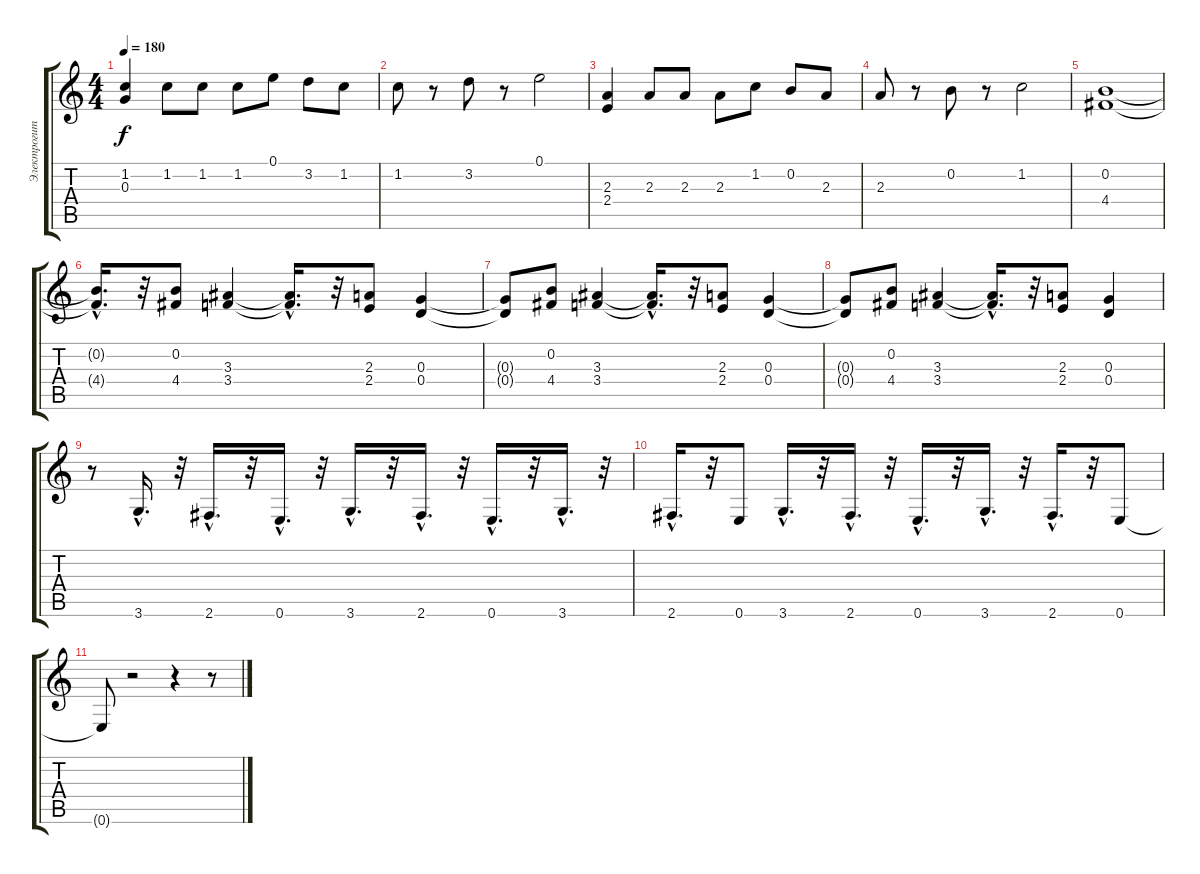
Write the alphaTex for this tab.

\track ("Электрогитара" "Электрогит") {instrument overdrivenguitar}
\staff {score tabs}
\tuning (E4 B3 G3 D3 A2 E2) {hide}
\ts (4 4)
\tempo 180
\clef g2
\ks c
(1.2 0.3).4{dy f} 1.2.8 1.2.8 1.2.8 0.1.8 3.2.8 1.2.8 |
1.2.8 r.8 3.2.8 r.8 0.1.2 |
(2.3 2.4).4 2.3.8 2.3.8 2.3.8 1.2.8 0.2.8 2.3.8 |
2.3.8 r.8 0.2.8 r.8 1.2.2 |
(0.2 4.4).1 |
(0.2{hac t} 4.4{hac t}).16{d} r.32 (0.2 4.4).8 (3.3 3.4).4 (3.3{hac t} 3.4{hac t}).16{d} r.32 (2.3 2.4).8 (0.3 0.4).4 |
(0.3{t} 0.4{t}).8 (0.2 4.4).8 (3.3 3.4).4 (3.3{hac t} 3.4{hac t}).16{d} r.32 (2.3 2.4).8 (0.3 0.4).4 |
(0.3{t} 0.4{t}).8 (0.2 4.4).8 (3.3 3.4).4 (3.3{hac t} 3.4{hac t}).16{d} r.32 (2.3 2.4).8 (0.3 0.4).4 |
r.8 3.6{hac}.16{d} r.32 2.6{hac}.16{d} r.32 0.6{hac}.16{d} r.32 3.6{hac}.16{d} r.32 2.6{hac}.16{d} r.32 0.6{hac}.16{d} r.32 3.6{hac}.16{d} r.32 |
2.6{hac}.16{d} r.32 0.6.8 3.6{hac}.16{d} r.32 2.6{hac}.16{d} r.32 0.6{hac}.16{d} r.32 3.6{hac}.16{d} r.32 2.6{hac}.16{d} r.32 0.6.8 |
0.6{t}.8 r.2 r.4 r.8
